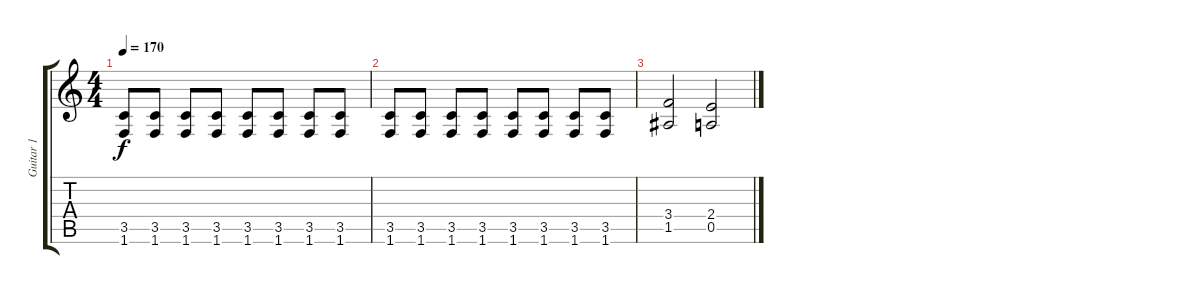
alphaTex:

\track ("Guitar 1" "Guitar 1") {instrument distortionguitar}
\staff {score tabs}
\tuning (E4 B3 G3 D3 A2 E2) {hide}
\ts (4 4)
\tempo 170
\clef g2
\ks c
(3.5 1.6).8{dy f} (3.5 1.6).8 (3.5 1.6).8 (3.5 1.6).8 (3.5 1.6).8 (3.5 1.6).8 (3.5 1.6).8 (3.5 1.6).8 |
(3.5 1.6).8 (3.5 1.6).8 (3.5 1.6).8 (3.5 1.6).8 (3.5 1.6).8 (3.5 1.6).8 (3.5 1.6).8 (3.5 1.6).8 |
(3.4 1.5).2 (2.4 0.5).2
